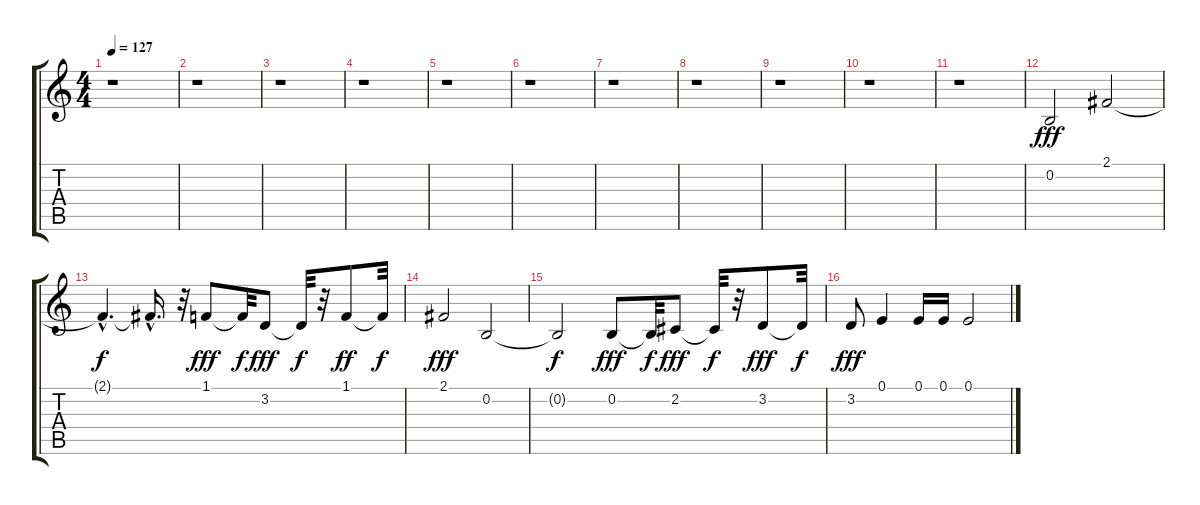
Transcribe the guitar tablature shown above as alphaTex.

\track "" {instrument lead2sawtooth}
\staff {score tabs}
\tuning (E4 B3 G3 D3 A2 E2) {hide}
\ts (4 4)
\tempo 127
\clef g2
\ks c
r.1{dy fff} |
r.1 |
r.1 |
r.1 |
r.1 |
r.1 |
r.1 |
r.1 |
r.1 |
r.1 |
r.1 |
0.2.2 2.1.2 |
2.1{hac t}.4{d dy f} 2.1{hac t}.16{d} r.32 1.1.8{dy fff} 1.1{t}.32{dy f} 3.2.8{dy fff} 3.2{t}.32{dy f} r.32 1.1.8{dy ff} 1.1{t}.32{dy f} |
2.1.2{dy fff} 0.2.2 |
0.2{t}.2{dy f} 0.2.8{dy fff} 0.2{t}.32{dy f} 2.2.8{dy fff} 2.2{t}.32{dy f} r.32 3.2.8{dy fff} 3.2{t}.32{dy f} |
3.2.8{dy fff} 0.1.4 0.1.16 0.1.16 0.1.2
